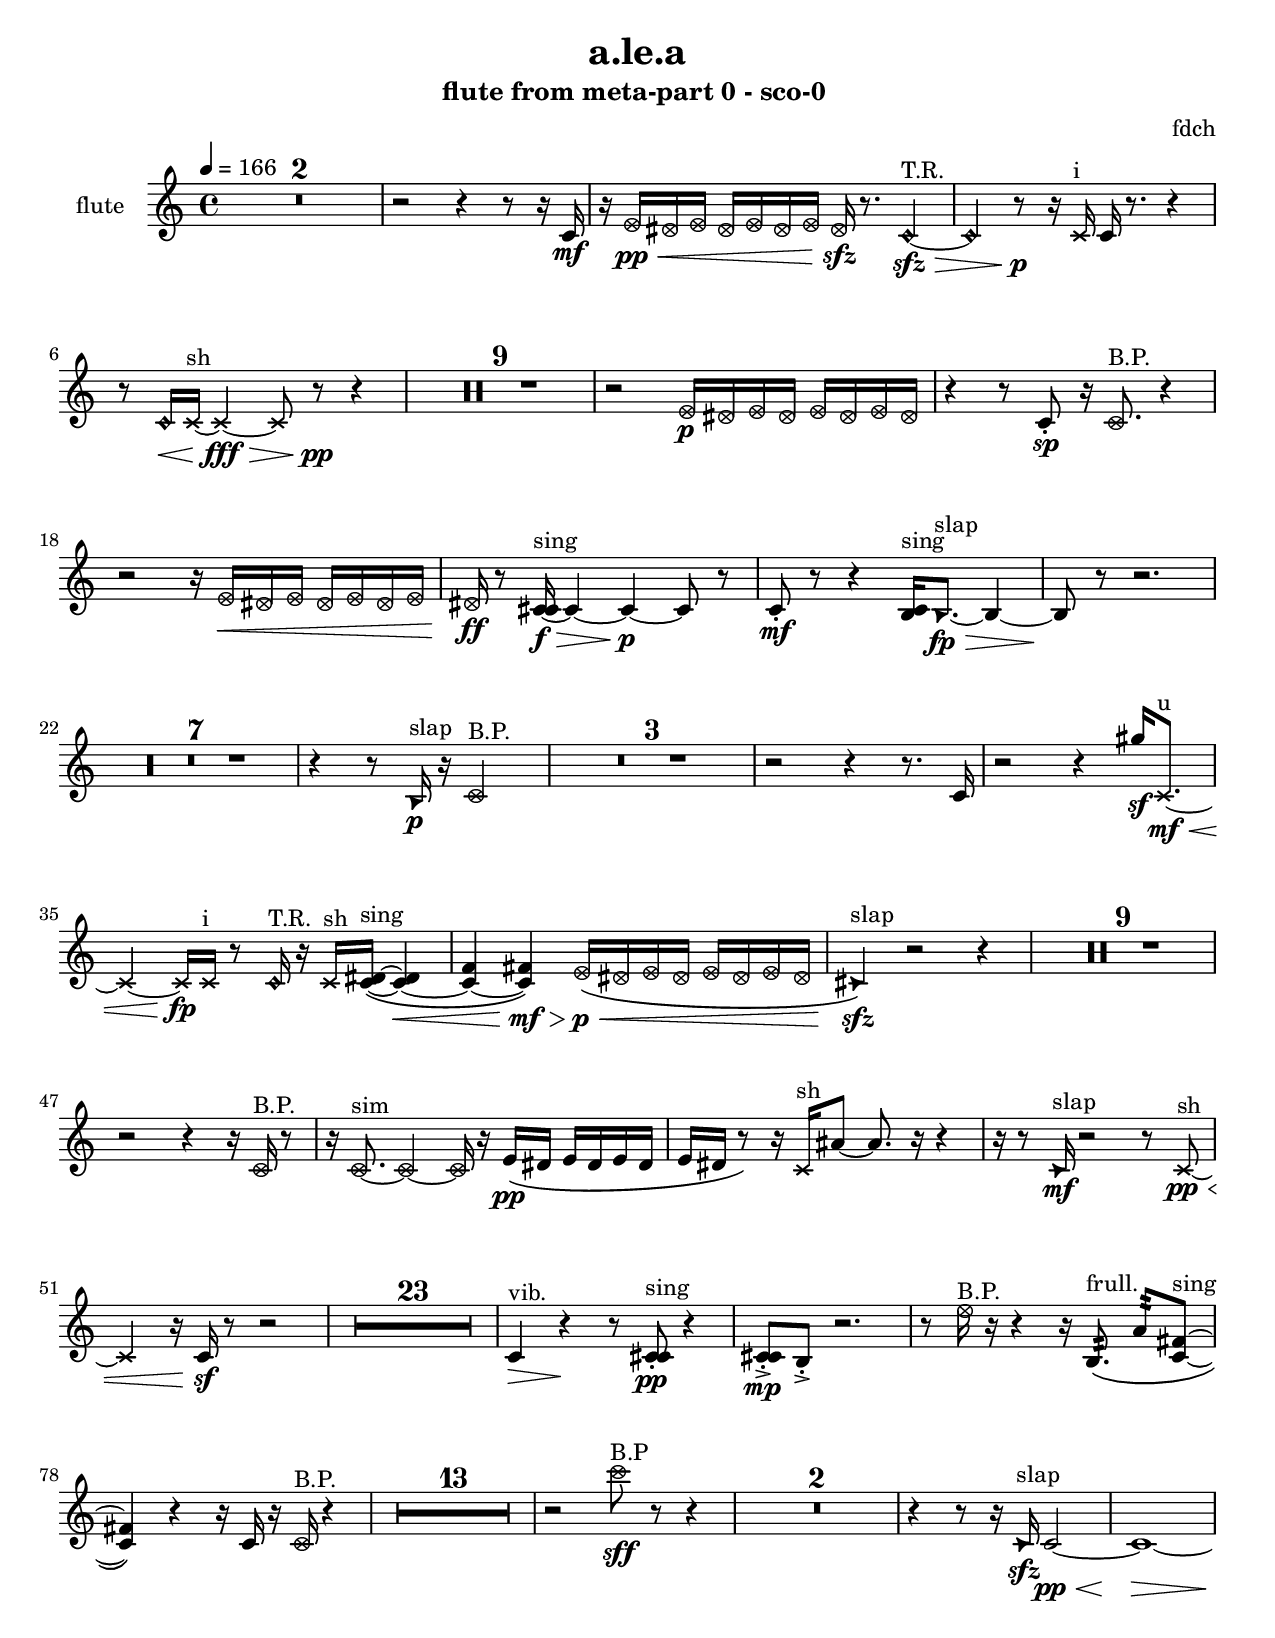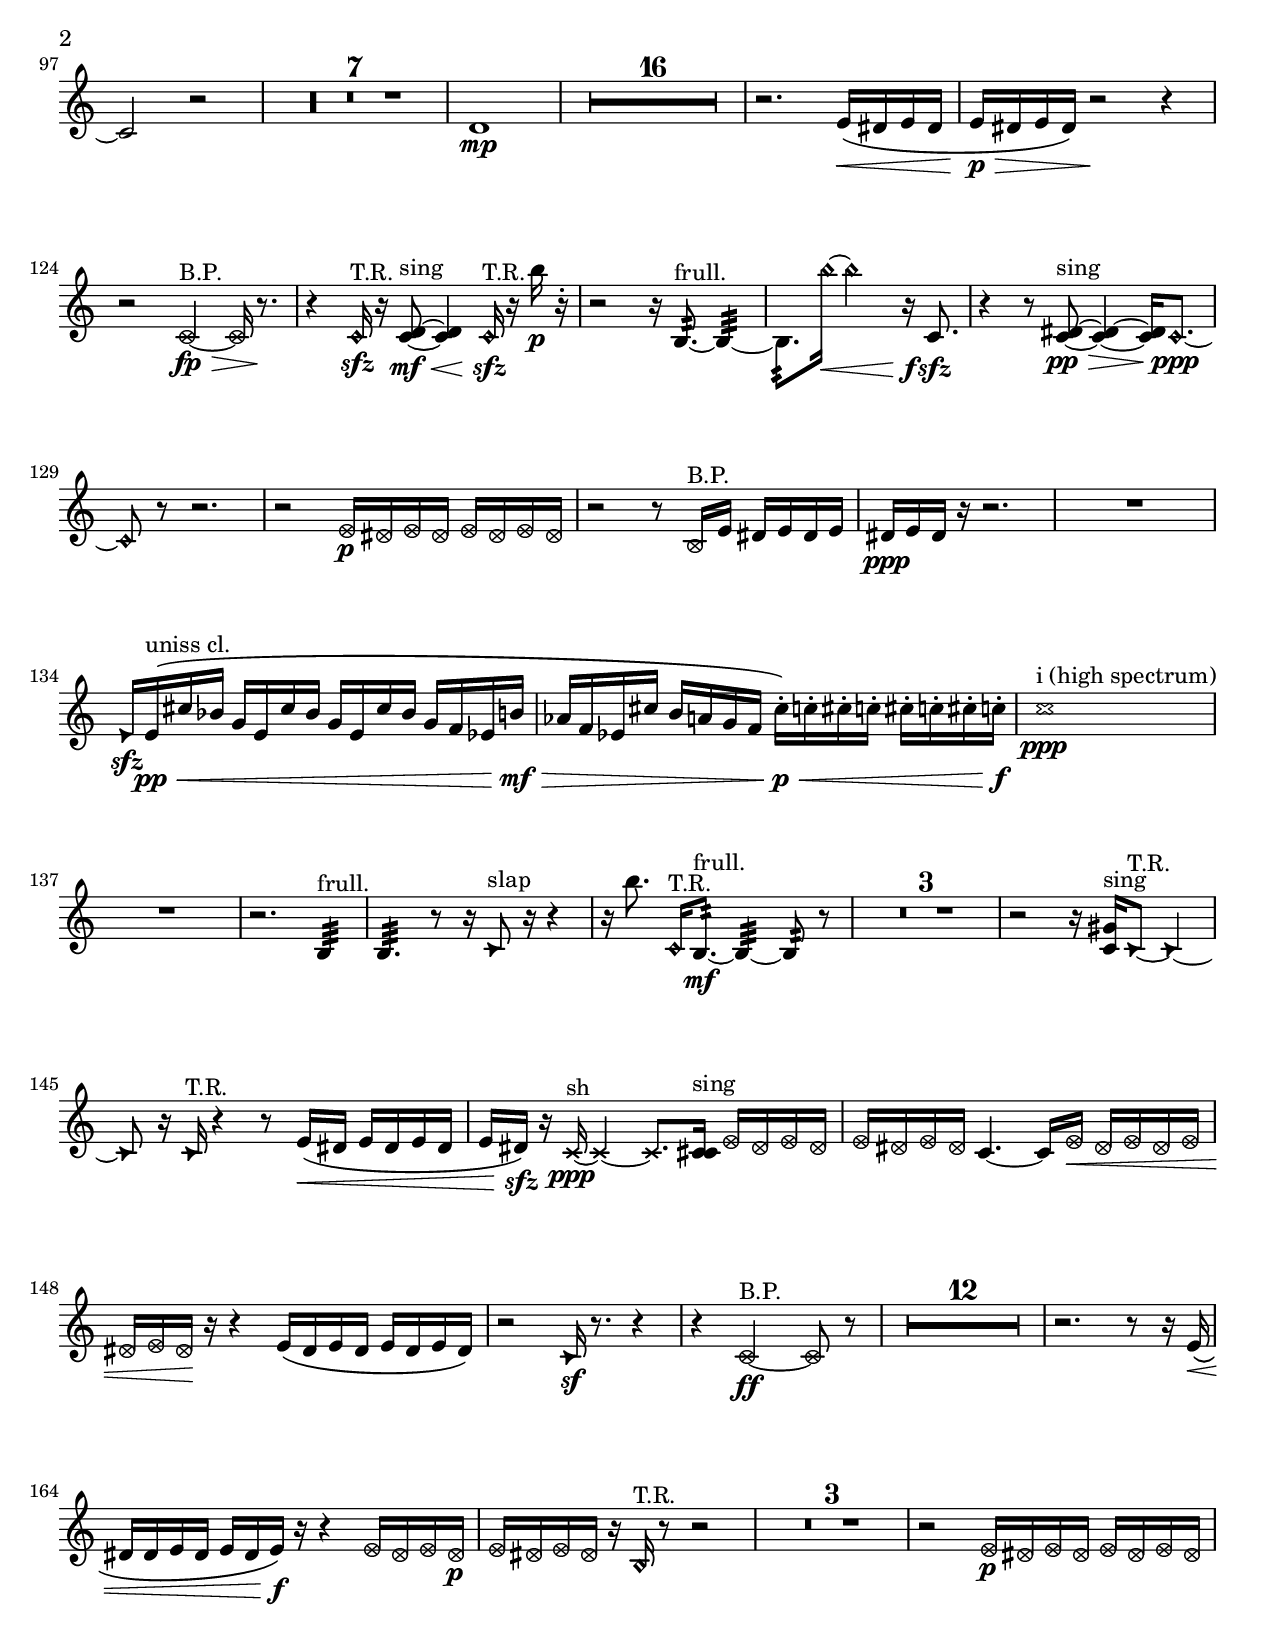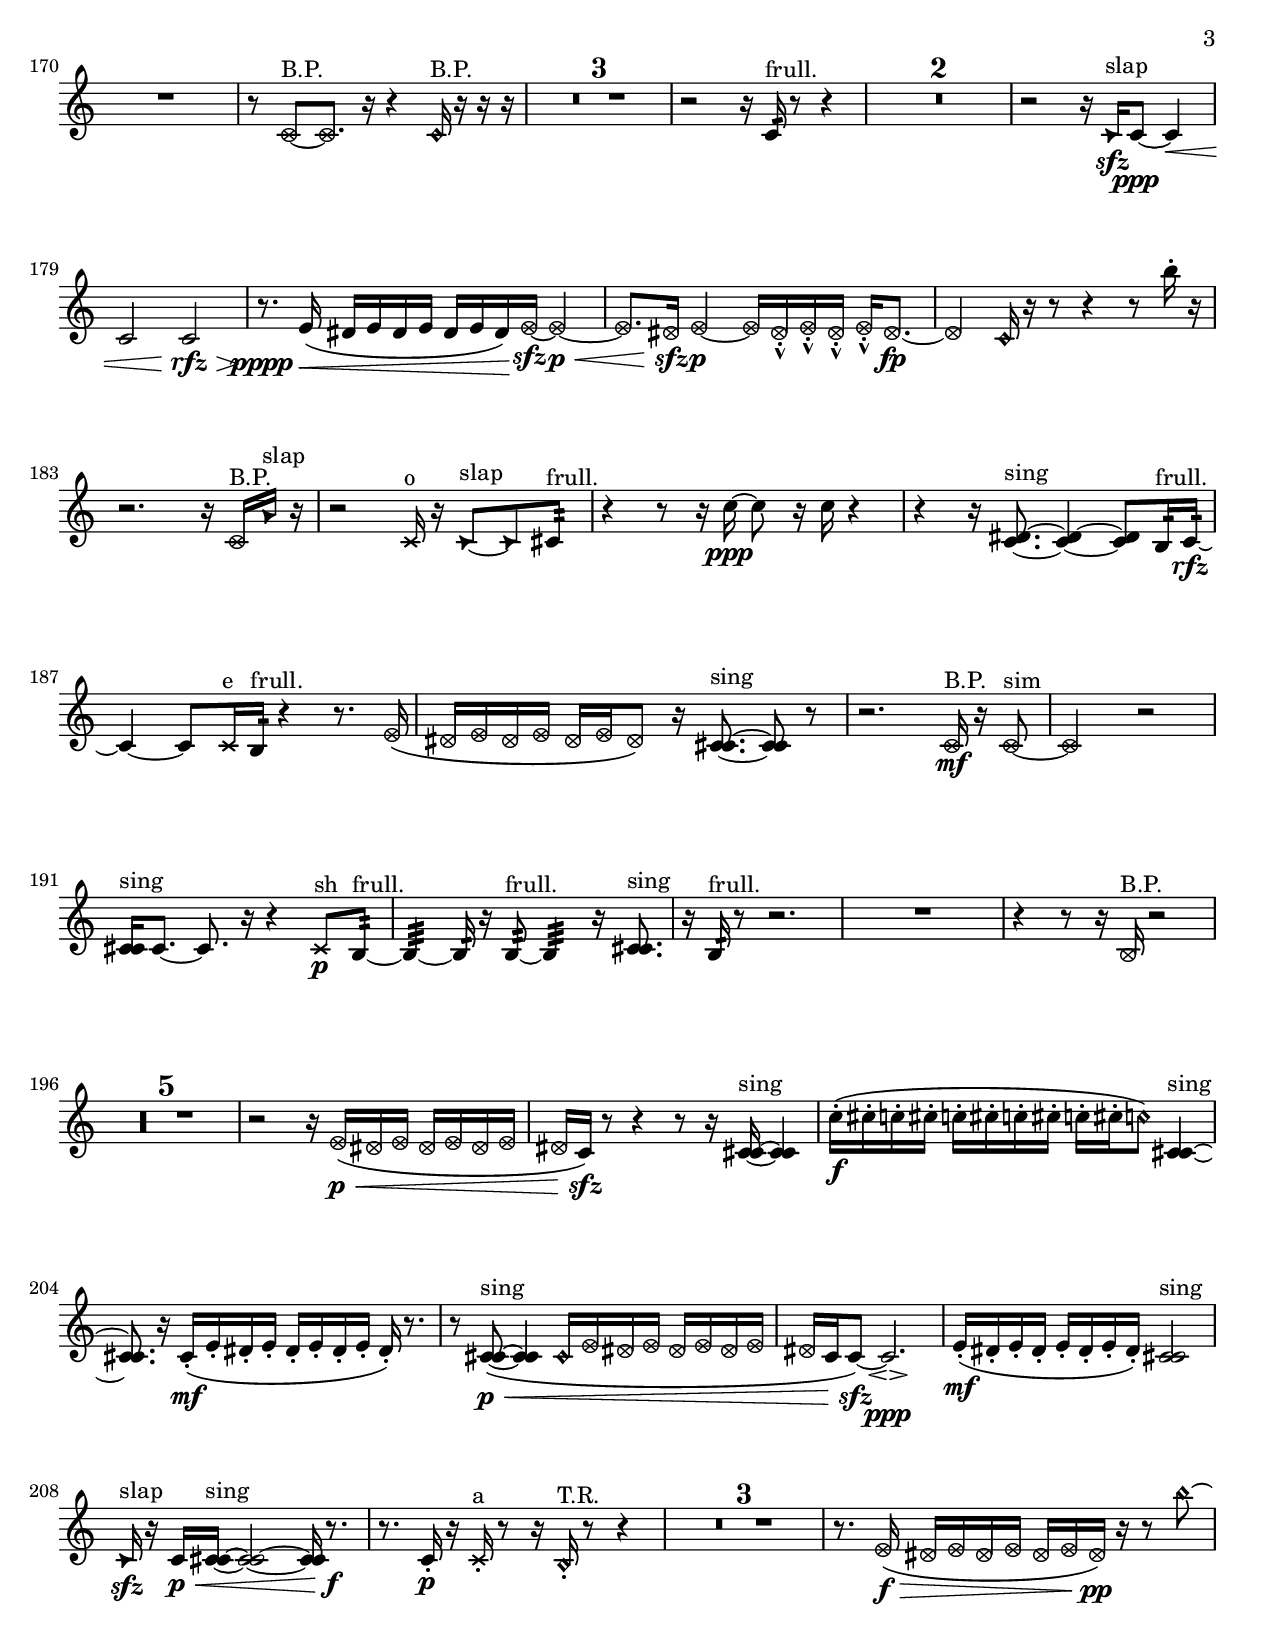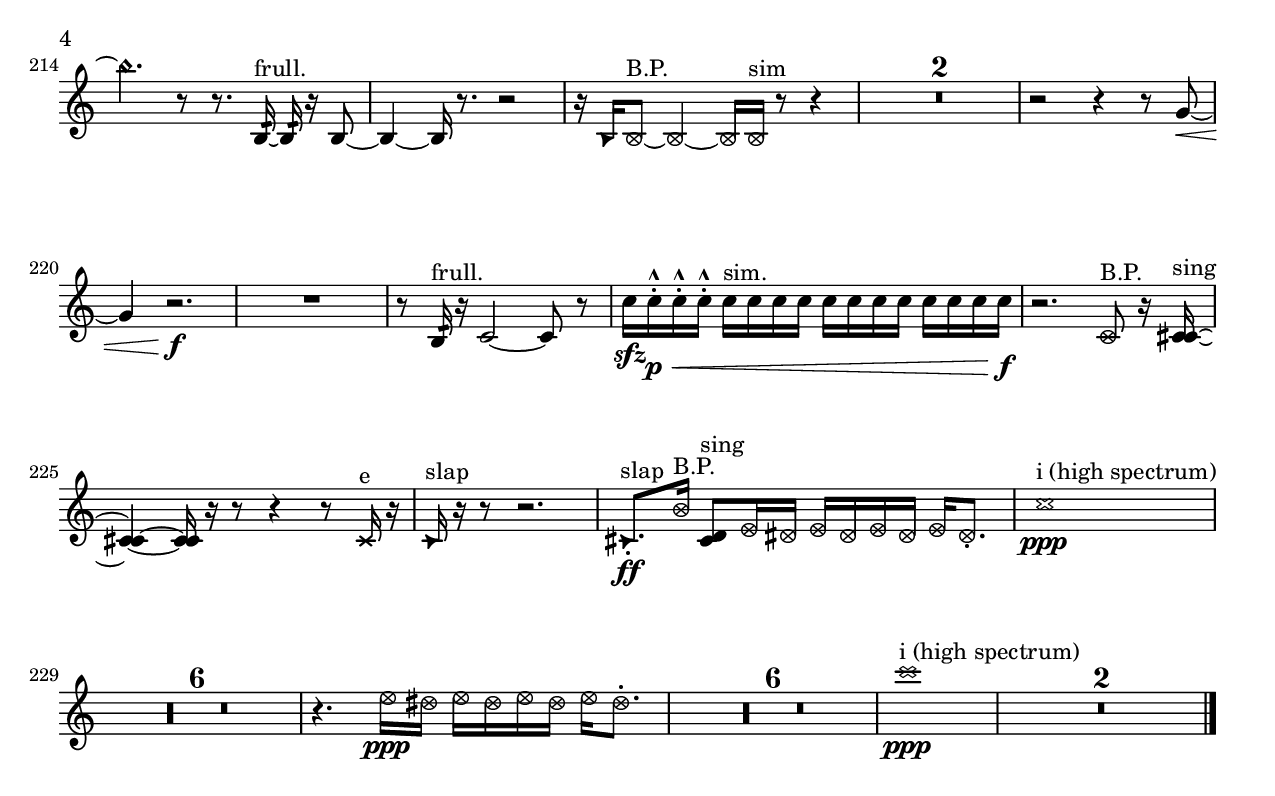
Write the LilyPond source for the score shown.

\version "2.19.56" 

flute_one_part = \relative c' {

  \time 4/4
	\tempo 4 = 166
  \clef treble 
  % ________________________________________bar 1 :
  R1 *2  |
  % ________________________________________bar 3 :
  r2 
  r4 
  r8  r16  c16\mf  |
  % ________________________________________bar 4 :
  r16  \once \override NoteHead.style = #'xcircle e16\pp\<  \once \override NoteHead.style = #'xcircle dis16  \once \override NoteHead.style = #'xcircle e16 
  \once \override NoteHead.style = #'xcircle dis16  \once \override NoteHead.style = #'xcircle e16  \once \override NoteHead.style = #'xcircle dis16  \once \override NoteHead.style = #'xcircle e16 
  \once \override NoteHead.style = #'xcircle dis16\sfz  r8. 
  \once \override NoteHead.style = #'harmonic c4~\sfz\>^\markup {T.R. }  |
  % ________________________________________bar 5 :
  \once \override NoteHead.style = #'harmonic c4 
  r8\p  r16  \xNote c16^\markup {i } 
  c16  r8. 
  r4  |
  % ________________________________________bar 6 :
  r8  \once \override NoteHead.style = #'harmonic c16\<  \xNote c16~^\markup {sh } 
  \xNote c4~\fff\> 
  \xNote c8  r8\pp 
  r4  |
  % ________________________________________bar 7 :
  R1*9 |
  % ________________________________________bar 16 :
  r2 
  \once \override NoteHead.style = #'xcircle e16\p  \once \override NoteHead.style = #'xcircle dis16  \once \override NoteHead.style = #'xcircle e16  \once \override NoteHead.style = #'xcircle dis16 
  \once \override NoteHead.style = #'xcircle e16  \once \override NoteHead.style = #'xcircle dis16  \once \override NoteHead.style = #'xcircle e16  \once \override NoteHead.style = #'xcircle dis16  |
  % ________________________________________bar 17 :
  r4
  r8 c8\sp-.
  r16  \once \override NoteHead.style = #'xcircle c8.^\markup {B.P. } 
  r4  |
  % ________________________________________bar 18 :
  r2 
  r16  \once \override NoteHead.style = #'xcircle e16\<  \once \override NoteHead.style = #'xcircle dis16  \once \override NoteHead.style = #'xcircle e16 
  \once \override NoteHead.style = #'xcircle dis16  \once \override NoteHead.style = #'xcircle e16  \once \override NoteHead.style = #'xcircle dis16  \once \override NoteHead.style = #'xcircle e16  |
  % ________________________________________bar 19 :
  \once \override NoteHead.style = #'xcircle dis16\ff  r8  <c cis >16~\>\f^\markup {sing } 
  c4~ 
  c4~\p 
  c8  r8  |
  % ________________________________________bar 20 :
  c8-.\mf r8
  r4
  <b c >16^\markup {sing }  \once \override NoteHead.style = #'triangle b8.~\fp\>^\markup {slap } 
  b4~  |
  % ________________________________________bar 21 :
  b8\!  r8 
  r2. |
  % ________________________________________bar 22 :
  R1  *7  |
  % ________________________________________bar 29 :
  r4 
  r8  \once \override NoteHead.style = #'triangle b16\p^\markup {slap }  r16 
  \once \override NoteHead.style = #'xcircle c2^\markup {B.P. }  |
  % ________________________________________bar 30 :
  R1 *3  |
  % ________________________________________bar 33 :
  r2 
  r4 
  r8.  c16  |
  % ________________________________________bar 34 :
  r2 
  r4 
  gis''16\sf  \xNote c,,8.~\<\mf^\markup {u }  |
  % ________________________________________bar 35 :
  \xNote c4~ 
  \xNote c16\fp  \xNote c16^\markup {i }  r8 
  \once \override NoteHead.style = #'harmonic c16^\markup {T.R. }  r16  \xNote c16^\markup {sh }  <c dis >16~\(^\markup {sing } 
  <c dis >4~\<  |
  % ________________________________________bar 36 :
  <c f >4~ 
  <c fis >4\)\>\mf 
  \once \override NoteHead.style = #'xcircle e16\(\p\<  \once \override NoteHead.style = #'xcircle dis16  \once \override NoteHead.style = #'xcircle e16  \once \override NoteHead.style = #'xcircle dis16 
  \once \override NoteHead.style = #'xcircle e16  \once \override NoteHead.style = #'xcircle dis16  \once \override NoteHead.style = #'xcircle e16  \once \override NoteHead.style = #'xcircle dis16  |
  % ________________________________________bar 37 :
  \once \override NoteHead.style = #'triangle cis4\)\sfz^\markup {slap } 
  r2 
  r4  |
  % ________________________________________bar 38 :
  R1 * 9 |
  % ________________________________________bar 47 :
  r2 
  r4 
  r16  \once \override NoteHead.style = #'xcircle c16^\markup {B.P. }  r8  |
  % ________________________________________bar 48 :
  r16  \once \override NoteHead.style = #'xcircle c8.~^\markup {sim } 
  \once \override NoteHead.style = #'xcircle c4~ 
  \once \override NoteHead.style = #'xcircle c16  r16  e16\pp\( dis16 
  e16  dis16  e16  dis16  |
  % ________________________________________bar 49 :
  e16  dis16  r8\) 
  r16  \xNote c16^\markup {sh }  ais'8~ 
  ais8.  r16 
  r4  |
  % ________________________________________bar 50 :
  r16  r8  \once \override NoteHead.style = #'triangle c,16\mf^\markup {slap } 
  r2 
  r8  \xNote c8~\pp\<^\markup {sh }  |
  % ________________________________________bar 51 :
  \xNote c4 
  r16  c16\sf  r8 
  r2  |
  % ________________________________________bar 52 :
  R1 *23 |
  % ________________________________________bar 75 :
  c4^"vib."\>  
  r4\! 
  r8 <c cis >8\pp-.^\markup {sing }
  r4  |
  % ________________________________________bar 2 :
  <c cis >8-.->\mp   b8-.-> 
  r2.  |
  % ________________________________________bar 3 :
  r8  \once \override NoteHead.style = #'xcircle e'16^\markup {B.P. }  r16 
  r4 
  r16  b,8.:32^\markup {frull. }\(  
  a'8:32 <c, fis >8~^\markup {sing }  |
  % ________________________________________bar 4 :
  <c fis >4\) 
  r4 
  r16  c16  r16  \once \override NoteHead.style = #'xcircle c16^\markup {B.P. } 
  r4  |
  % ________________________________________bar 5 :
  R1  *13 |
  r2
  \once \override NoteHead.style = #'xcircle c''8\sff^\markup {B.P } r8 
  r4 |
  % _______ bar : 
  R1 * 2 |
  % ________________________________________bar 21 :
  r4 
  r8  r16  \once \override NoteHead.style = #'triangle c,,16\sfz^\markup {slap } 
  c2~\pp\<  |
  % ________________________________________bar 22 :
  c1~\>  |
  c2\! r2 |
  % ________________________________________bar 23 :
  R1 * 7 |
  d1\mp
  R1  *16  |
  % ________________________________________bar 48 :
  r2. 
  e16\(\<  dis16  e16  dis16  |
  % ________________________________________bar 49 :
  e16\p\>  dis16  e16  dis16\) 
  r2\! 
  r4  |
  % ________________________________________bar 50 :
  r2 
  \once \override NoteHead.style = #'xcircle c4~\>\fp^\markup {B.P. } 
  \once \override NoteHead.style = #'xcircle c16  r8.\!  |
  % ________________________________________bar 51 :
  r4 
  \once \override NoteHead.style = #'harmonic c16\sfz^\markup {T.R. }  r16  <c d >8~\mf\<^\markup {sing } 
  <c d >4 
  \once \override NoteHead.style = #'harmonic c16\sfz^\markup {T.R. }  r16  b''16\p  r16-.  |
  % ________________________________________bar 52 :
  r2 
  r16  b,,8.:32~^\markup {frull. } 
  b4:32~  |
  % ________________________________________bar 53 :
  b8.:32 b''16~\< \harmonic
  b2 \harmonic 
  r16\f  c,,8.\sfz  |
  % ________________________________________bar 54 :
  r4 
  r8  <c dis >8~\pp\>^\markup {sing } 
  <c dis >4~ 
  <c dis >16  \once \override NoteHead.style = #'harmonic c8.~\ppp  |
  % ________________________________________bar 55 :
  \once \override NoteHead.style = #'harmonic c8  r8 
  r2.  |
  % ________________________________________bar 56 :
  r2 
  \once \override NoteHead.style = #'xcircle e16\p  \once \override NoteHead.style = #'xcircle dis16  \once \override NoteHead.style = #'xcircle e16  \once \override NoteHead.style = #'xcircle dis16 
  \once \override NoteHead.style = #'xcircle e16  \once \override NoteHead.style = #'xcircle dis16  \once \override NoteHead.style = #'xcircle e16  \once \override NoteHead.style = #'xcircle dis16  |
  % ________________________________________bar 57 :
  r2 
  r8  \once \override NoteHead.style = #'xcircle b16^\markup {B.P. }  e16 
  dis16  e16  dis16  e16  |
  % ________________________________________bar 58 :
  dis16\ppp  e16  dis16  r16 
  r2.  |
  % ________________________________________bar 59 :
  R1 | 
   \once \override NoteHead.style = #'triangle e16\sfz  e16\(\pp\<^"uniss cl."   cis'16  bes16 
  g16  e16  cis'16  bes16 
  g16  e16  cis'16  bes16 
  g16  f16  es16  b'16\mf\>  |
  % ________________________________________bar 60 :
  as16  f16  es16  cis'16 
  b16  a16  g16  f16 
  cis'16\)\<-.\p  c16-.  cis16-.  c16-. 
  cis16-.  c16-.  cis16-.  c16\f-. |
  \xNote c1^"i (high spectrum)"\ppp |
  
  R1  |
  % ________________________________________bar 64 :
  r2. 
  b,4:32^\markup {frull. }  |
  % ________________________________________bar 65 :
  b4.:32 
  r8 
  r16  \once \override NoteHead.style = #'triangle c8^\markup {slap }  r16 
  r4  |
  % ________________________________________bar 66 :
  r16  b''8. 
  \once \override NoteHead.style = #'harmonic c,,16^\markup {T.R. }  b8.:32~\mf^\markup {frull. } 
  b4:32~ 
  b8:32  r8  |
  % ________________________________________bar 67 :
  R1 *3  |
  % ________________________________________bar 70 :
  r2 
  r16  <c gis' >16^\markup {sing }  \once \override NoteHead.style = #'triangle c8~^\markup {T.R. } 
  \once \override NoteHead.style = #'triangle c4~  |
  % ________________________________________bar 71 :
  \once \override NoteHead.style = #'triangle c8  r16  \once \override NoteHead.style = #'triangle c16^\markup {T.R. } 
  r4
  r8 e16\<\(  dis16 
  e16  dis16  e16  dis16  |
  % ________________________________________bar 72 :
  e16  dis16\sfz\)  r16  \xNote c16~\ppp^\markup {sh } 
  \xNote c4~ 
  \xNote c8.  <c cis >16^\markup {sing } 
  \once \override NoteHead.style = #'xcircle e16  \once \override NoteHead.style = #'xcircle dis16  \once \override NoteHead.style = #'xcircle e16  \once \override NoteHead.style = #'xcircle dis16  |
  % ________________________________________bar 73 :
  \once \override NoteHead.style = #'xcircle e16  \once \override NoteHead.style = #'xcircle dis16  \once \override NoteHead.style = #'xcircle e16  \once \override NoteHead.style = #'xcircle dis16 
  c4.~ 
  c16  \once \override NoteHead.style = #'xcircle e16\< 
  \once \override NoteHead.style = #'xcircle dis16  \once \override NoteHead.style = #'xcircle e16  \once \override NoteHead.style = #'xcircle dis16  \once \override NoteHead.style = #'xcircle e16  |
  % ________________________________________bar 74 :
  \once \override NoteHead.style = #'xcircle dis16  \once \override NoteHead.style = #'xcircle e16  \once \override NoteHead.style = #'xcircle dis16\!  r16 
  r4 
  e16\(  dis16  e16  dis16 
  e16  dis16  e16  dis16\)  |
  % ________________________________________bar 75 :
  r2 
  \once \override NoteHead.style = #'triangle c16\sf  r8. 
  r4  |
  % ________________________________________bar 76 :
  r4 
  \once \override NoteHead.style = #'xcircle c2~\ff^\markup {B.P. } 
  \once \override NoteHead.style = #'xcircle c8  r8  |
  % ________________________________________bar 77 :
  R1 *12 |
  % ________________________________________bar 9 :
  r2. 
  r8  r16  e16\(\<  |
  % ________________________________________bar 10 :
  dis16  dis16  e16  dis16 
  e16  dis16  e16\)\f  r16 
  r4 
  \once \override NoteHead.style = #'xcircle e16  \once \override NoteHead.style = #'xcircle dis16  \once \override NoteHead.style = #'xcircle e16  \once \override NoteHead.style = #'xcircle dis16\p  |
  % ________________________________________bar 11 :
  \once \override NoteHead.style = #'xcircle e16  \once \override NoteHead.style = #'xcircle dis16  \once \override NoteHead.style = #'xcircle e16  \once \override NoteHead.style = #'xcircle dis16 
  r16  \once \override NoteHead.style = #'harmonic b16^\markup {T.R. }  r8 
  r2  |
  % ________________________________________bar 12 :
  R1 *3  |
  % ________________________________________bar 15 :
  r2 
  \once \override NoteHead.style = #'xcircle e16\p  \once \override NoteHead.style = #'xcircle dis16  \once \override NoteHead.style = #'xcircle e16  \once \override NoteHead.style = #'xcircle dis16 
  \once \override NoteHead.style = #'xcircle e16  \once \override NoteHead.style = #'xcircle dis16  \once \override NoteHead.style = #'xcircle e16  \once \override NoteHead.style = #'xcircle dis16  |
  % ________________________________________bar 16 :
  R1  |
  % ________________________________________bar 17 :
  r8  \once \override NoteHead.style = #'xcircle c8~^\markup {B.P. } 
  \once \override NoteHead.style = #'xcircle c8.  r16 
  r4 
  \once \override NoteHead.style = #'harmonic c16^\markup {B.P. }  r16  r16  r16  |
  % ________________________________________bar 18 :
  R1  *3 |
  % ________________________________________bar 21 :
  r2 
  r16  c16:32^\markup {frull. }  r8 
  r4  |
  % ________________________________________bar 22 :
  R1 *2  |
  % ________________________________________bar 24 :
  r2 
  r16  \once \override NoteHead.style = #'triangle c16\sfz^\markup {slap}  c8~\ppp 
  c4\<  |
  % ________________________________________bar 25 :
  c2
  c2\rfz\>|
  % ________________________________________bar 26 :
  r8.\pppp  e16\<\( 
  dis16  e16  dis16  e16 
  dis16  e16  dis16\!\)  \once \override NoteHead.style = #'xcircle e16~\sfz 
  \once \override NoteHead.style = #'xcircle e4~\p\<  |
  % ________________________________________bar 27 :
  \once \override NoteHead.style = #'xcircle e8.  \once \override NoteHead.style = #'xcircle dis16\sfz 
  \once \override NoteHead.style = #'xcircle e4~\p 
  \once \override NoteHead.style = #'xcircle e16  \once \override NoteHead.style = #'xcircle dis16-.-^  \once \override NoteHead.style = #'xcircle e16-.-^  \once \override NoteHead.style = #'xcircle dis16-.-^ 
  \once \override NoteHead.style = #'xcircle e16-.-^  \once \override NoteHead.style = #'xcircle dis8.~\fp  |
  % ________________________________________bar 28 :
  \once \override NoteHead.style = #'xcircle dis4 
  \once \override NoteHead.style = #'harmonic c16  r16  r8 
  r4 
  r8  b''16-.  r16  |
  % ________________________________________bar 29 :
  r2.
  r16  \once \override NoteHead.style = #'xcircle c,,16^\markup {B.P. }  \once \override NoteHead.style = #'triangle a'16^\markup {slap }  r16  |
  % ________________________________________bar 30 :
  r2 
  \xNote c,16^\markup {o }  r16  \once \override NoteHead.style = #'triangle c8~^\markup {slap } 
  \once \override NoteHead.style = #'triangle c8  cis8:32^\markup {frull. }    |
  % ________________________________________bar 31 :
  r4 
  r8  r16  c'16~\ppp 
  c8  r16  c16 
  r4  |
  % ________________________________________bar 32 :
  r4 
  r16  <c, dis >8.~^\markup {sing } 
  <c dis >4~ 
  <c dis >8  b16:32^\markup {frull. }  c16\rfz:32~  |
  % ________________________________________bar 33 :
  c4~ 
  c8  \xNote c16^\markup {e }  b16:32^\markup {frull. } 
  r4 
  r8.  \once \override NoteHead.style = #'xcircle e16\(  |
  % ________________________________________bar 34 :
  \once \override NoteHead.style = #'xcircle dis16  \once \override NoteHead.style = #'xcircle e16  \once \override NoteHead.style = #'xcircle dis16  \once \override NoteHead.style = #'xcircle e16 
  \once \override NoteHead.style = #'xcircle dis16  \once \override NoteHead.style = #'xcircle e16  \once \override NoteHead.style = #'xcircle dis8\) 
  r16  <c cis >8.~^\markup {sing } 
  <c cis >8  r8  |
  % ________________________________________bar 35 :
  r2. 
  \once \override NoteHead.style = #'xcircle c16\mf^\markup {B.P. }  r16  \once \override NoteHead.style = #'xcircle c8~^\markup {sim }  |
  % ________________________________________bar 36 :
  \once \override NoteHead.style = #'xcircle c2 
  r2  |
  % ________________________________________bar 37 :
  <c cis >16^\markup {sing }  c8.~ 
  c8.  r16 
  r4 
  \xNote c8\p^\markup {sh }  b8:32~^\markup {frull. }  |
  % ________________________________________bar 38 :
  b4:32~ 
  b16:32  r16  b8:32~^\markup {frull. } 
  b4:32 
  r16  <c cis >8.^\markup {sing }  |
  % ________________________________________bar 39 :
  r16  b16:32^\markup {frull. }  r8 
  r2.  |
  % ________________________________________bar 40 :
  R1  |
  % ________________________________________bar 41 :
  r4 
  r8  r16  \once \override NoteHead.style = #'xcircle b16^\markup {B.P. } 
  r2  |
  % ________________________________________bar 42 :
  R1 *5  |
  % ________________________________________bar 47 :
  r2 
  r16  \once \override NoteHead.style = #'xcircle e16\(\p\<  \once \override NoteHead.style = #'xcircle dis16  \once \override NoteHead.style = #'xcircle e16 
  \once \override NoteHead.style = #'xcircle dis16  \once \override NoteHead.style = #'xcircle e16  \once \override NoteHead.style = #'xcircle dis16  \once \override NoteHead.style = #'xcircle e16  |
  % ________________________________________bar 48 :
  \once \override NoteHead.style = #'xcircle dis16  c16\)\sfz  r8 
  r4 
  r8  r16  <c cis >16~^\markup {sing } 
  <c cis >4  |
  % ________________________________________bar 49 :
  c'16\f\(-.  cis16-.  c16-.  cis16-.
  c16-.  cis16-.  c16-.  cis16-.
   c16-.  cis16-.  c8\)\harmonic
  <c, cis >4~^\markup {sing }  |
  % ________________________________________bar 50 :
  <c cis >8.  r16 
  c16\(-.\mf  e16-.  dis16-.  e16-. 
  dis16-.  e16-.  dis16-.  e16-. 
  dis16\)-.  r8.  |
  % ________________________________________bar 51 :
  r8  <c cis >8~\p\<\(^\markup {sing } 
  <c cis >4 
  \once \override NoteHead.style = #'harmonic c16  \once \override NoteHead.style = #'xcircle e16  \once \override NoteHead.style = #'xcircle dis16  \once \override NoteHead.style = #'xcircle e16 
  \once \override NoteHead.style = #'xcircle dis16  \once \override NoteHead.style = #'xcircle e16  \once \override NoteHead.style = #'xcircle dis16  \once \override NoteHead.style = #'xcircle e16  |
  % ________________________________________bar 52 :
  \once \override NoteHead.style = #'xcircle dis16  c16  c8~\sfz\) 
  c2.\ppp\espressivo  |
  % ________________________________________bar 53 :
  e16\(-.\mf  dis16-.  e16-.  dis16-. 
  e16-.  dis16-.  e16-.  dis16\)-. 
  <c cis >2^\markup {sing }  |
  % ________________________________________bar 54 :
  \once \override NoteHead.style = #'triangle c16\sfz^\markup {slap }  r16  c16\p\<  <c cis >16~^\markup {sing } 
  <c cis >2~ 
  <c cis >16  r8.\f  |
  % ________________________________________bar 55 :
  r8.  c16\p-. 
  r16  \xNote c16-.^\markup {a }  r8 
  r16  \once \override NoteHead.style = #'harmonic b16-.^\markup {T.R. }  r8 
  r4  |
  % ________________________________________bar 56 :
  R1 *3  |
  % ________________________________________bar 59 :
  r8.  \once \override NoteHead.style = #'xcircle e16\>\(\f 
  \once \override NoteHead.style = #'xcircle dis16  \once \override NoteHead.style = #'xcircle e16  \once \override NoteHead.style = #'xcircle dis16  \once \override NoteHead.style = #'xcircle e16 
  \once \override NoteHead.style = #'xcircle dis16  \once \override NoteHead.style = #'xcircle e16  \once \override NoteHead.style = #'xcircle dis16\pp\)  r16 
  r8  \once \override NoteHead.style = #'harmonic b''8~  |
  % ________________________________________bar 60 :
  \once \override NoteHead.style = #'harmonic b4. 
  r8 
  r8.  b,,16:32~^\markup {frull. } 
  b16:32  r16  b8~  |
  % ________________________________________bar 61 :
  b4~ 
  b16  r8. 
  r2  |
  % ________________________________________bar 62 :
  r16  \once \override NoteHead.style = #'triangle b16  \once \override NoteHead.style = #'xcircle b8~^\markup {B.P. } 
  \once \override NoteHead.style = #'xcircle b4~ 
  \once \override NoteHead.style = #'xcircle b16  \once \override NoteHead.style = #'xcircle b16^\markup {sim }  r8 
  r4  |
  % ________________________________________bar 63 :
  R1 *2  |
  % ________________________________________bar 65 :
  r2 
  r4 
  r8  g'8~\<  |
  % ________________________________________bar 66 :
  g4 
  r2.\f  |
  % ________________________________________bar 67 :
  R1  |
  % ________________________________________bar 68 :
  r8  b,16:32^\markup {frull. }  r16 
  c2~ 
  c8  r8  |
  % ________________________________________bar 69 :
  c'16\sfz c16-.-^\p\< c16-.-^ c16-.-^ 
  c16^"sim." c16 c16 c16 
  c16 c16 c16 c16 
  c16 c16 c16 c16\f 
  |
  % ________________________________________bar 70 :
  r2. 
  \once \override NoteHead.style = #'xcircle c,8^\markup {B.P. }  r16  <c cis >16~^\markup {sing }  |
  % ________________________________________bar 71 :
  <c cis >4~ 
  <c cis >16  r16  r8 
  r4 
  r8  \xNote c16^\markup {e }  r16  |
  % ________________________________________bar 72 :
  \once \override NoteHead.style = #'triangle c16^\markup {slap }  r16  r8 
  r2.  |
  % ________________________________________bar 73 :
  
  %{
  
  R1 *9 |
  % ________________________________________bar 82 :
  r4 
  r8  r16  \once \override NoteHead.style = #'xcircle c16^\markup {B.P. } 
  cis'16  r8.
  r4 |
  R1*4 |


  %}
  
  %FIRTS FIFTEEN BARS OF PART 1
  
  
    % ________________________________________bar 1 :
 \once \override NoteHead.style = #'triangle cis8.-.\ff^\markup {slap }   \once \override NoteHead.style = #'xcircle b'16^\markup {B.P. } 
  <cis, d >8^\markup {sing }   \once \override NoteHead.style = #'xcircle e16  \once \override NoteHead.style = #'xcircle dis16  
  \once \override NoteHead.style = #'xcircle e16 \once \override NoteHead.style = #'xcircle dis16  \once \override NoteHead.style = #'xcircle e16  \once \override NoteHead.style = #'xcircle dis16
  
  \once \override NoteHead.style = #'xcircle e16 \once \override NoteHead.style = #'xcircle dis8.-.  |
  
  \xNote c'1^"i (high spectrum)"\ppp |

  % ________________________________________bar 3 :
  R1*6 |
  % ________________________________________bar 9 :
  r4.  
  \once \override NoteHead.style = #'xcircle e16\ppp  \once \override NoteHead.style = #'xcircle dis16 
  \once \override NoteHead.style = #'xcircle e16  \once \override NoteHead.style = #'xcircle dis16  \once \override NoteHead.style = #'xcircle e16  \once \override NoteHead.style = #'xcircle dis16 
  \once \override NoteHead.style = #'xcircle e16  \once \override NoteHead.style = #'xcircle dis8.-.  |
  % ________________________________________bar 10 :
  R1*6 | 
  
  \xNote c'1^"i (high spectrum)"\ppp |
  
  R1*2 \bar "|."
  
  
  
  %FIRST FIFTEEN BARS OF PART 3

}



\header {
  title = "a.le.a"
  subtitle = "flute from meta-part 0 - sco-0 "
  composer = "fdch"
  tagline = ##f
}
\paper {
  max-systems-per-page = #8
}
\score {
  <<
    \set Score.skipBars =##t
    \new Staff \with { 
      instrumentName = "flute" 
      } 
    {
      <<
        \new Voice {
          \flute_one_part
        }
      >>
    }
  >>
  \layout {
    \mergeDifferentlyHeadedOn
    \mergeDifferentlyDottedOn
    #(set-default-paper-size "letter")
  }
}
